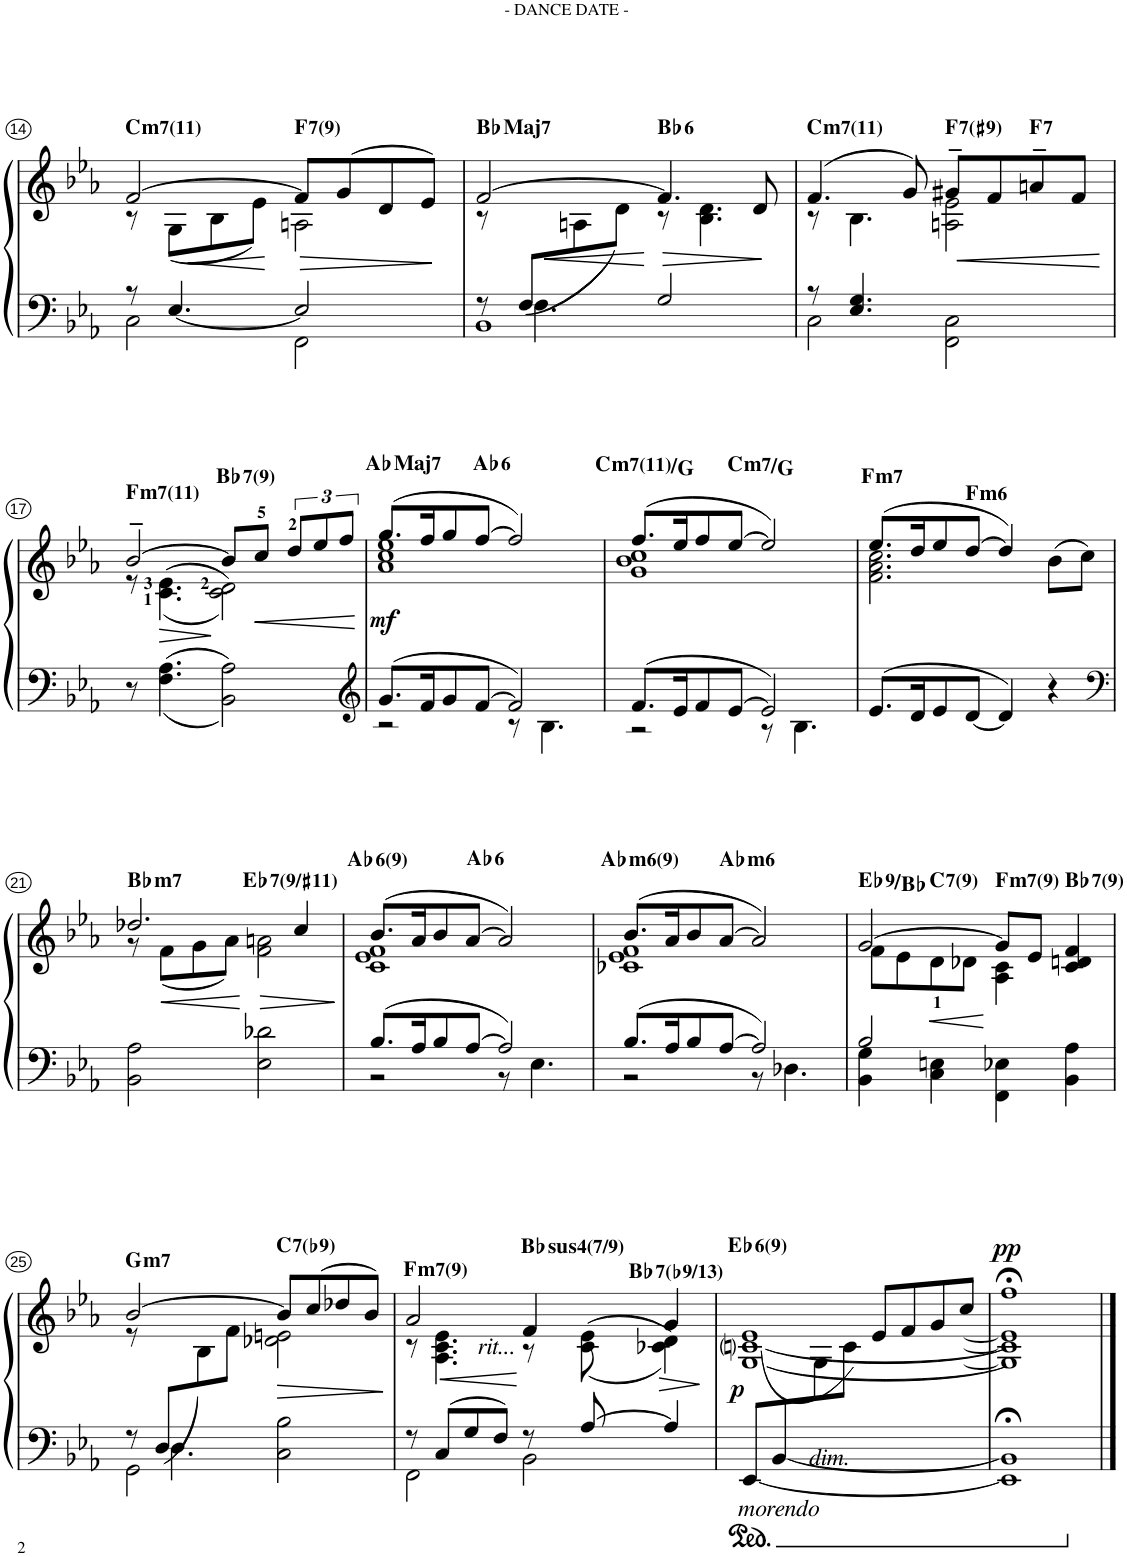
**kern	**kern	**dynam	**harte
*part1	*part1	*part1	*part1
*staff2	*staff1	*staff1/2	*
*I"Piano	*	*	*
*I'Pno.	*	*	*
!!LO:PB:g=z
*clefF4	*clefG2	*	*
*k[b-e-a-]	*k[b-e-a-]	*	*
*M4/4	*M4/4	*	*
=14	=14	=14	=14
*^	*^	*	*
!	!	!	!	!	!LO:H:kt=m7
8r	2C\	[>2f/	8r	.	C:min7(11)
[<4.E-/	.	.	(<8G\L	.	.
.	.	.	8B-\	.	.
.	.	.	8e-\J)	.	.
!	!	!	!	!	!LO:H:kt=7
2E-/]	2FF\	8f/L]	2An\	.	F:7(9)
.	.	(8g/	.	.	.
.	.	8d/	.	.	.
.	.	8e-/J)	.	.	.
=15	=15	=15	=15	=15	=15
*	*^	*	*	*	*
!	!	!	!	!	!	!LO:H:kt=Maj7
8ryy	8r	1BB-	[2f/	8r	.	Bb:maj7
(<8F/L	4.F\	.	.	8ryy	.	.
2.ryy	.	.	.	8An\	.	.
.	.	.	.	8d\J)	.	.
!	!	!	!	!	!	!LO:H:kt=6
.	2G/	.	4.f/]	8r	.	Bb:maj6
.	.	.	.	4.B-\ 4.d\	.	.
.	.	.	8d/	.	.	.
*	*v	*v	*	*	*	*
=16	=16	=16	=16	=16	=16
!	!	!	!	!	!LO:H:kt=m7
8r	2C\	(4.f/	8r	.	C:min7(11)
4.E-/ 4.G/	.	.	4.B-\	.	.
.	.	8g/)	.	.	.
!	!	!	!	!LO:HP:b=2	!LO:H:kt=7
2ryy	2FF\ 2C\	8g#X~/L	2An\ 2e-\	<	F:7(#9)
.	.	8f/	.	.	.
!	!	!	!	!	!LO:H:kt=7
.	.	8an~/	.	.	F:7
.	.	8f/J	.	.	.
*v	*v	*	*	*	*
!!LO:LB:g=z	!!
=17	=17	=17	=17	=17
!	!	!	!	!LO:H:kt=m7
8r	[>2b-~/	8r	.	F:min7(11)
!	!	!	!LO:HP:b=2	!
4.F\ 4.A-\	.	((>4.c\ 4.e-\	>	.
!	!	!	!	!LO:H:kt=7
2BB-\ 2A-\	8b-/L]	2c\ 2d\))	[	Bb:7(9)
!	!	!	!LO:HP:b	!
.	8cc/J	.	<	.
.	12dd/L	.	.	.
.	12ee-/	.	.	.
.	12ff/J	.	.	.
*	*v	*v	*	*
.	.	[	.
=18	=18	=18	=18
*clefG2	*	*	*
*^	*^	*	*
!	!	!	!	!LO:DY:b	!LO:H:kt=Maj7
8.g/L	2r	(>8.gg/L	1a- 1cc 1ee-	mf	Ab:maj7
16f/K	.	16ff/K	.	.	.
8g/	.	8gg/	.	.	.
!	!	!	!	!	!LO:H:kt=6
[>8f/J	.	[>8ff/J	.	.	Ab:maj6
2f/]	8r	2ff/])	.	.	.
.	4.B-\	.	.	.	.
=19	=19	=19	=19	=19	=19
!	!	!	!	!	!LO:H:kt=m7
8.f/L	2r	(>8.ff/L	1g 1b- 1cc	.	C:min7(11)/5
16e-/K	.	16ee-/K	.	.	.
8f/	.	8ff/	.	.	.
!	!	!	!	!	!LO:H:kt=m7
[>8e-/J	.	[>8ee-/J	.	.	C:min7/5
2e-/]	8r	2ee-/])	.	.	.
.	4.B-\	.	.	.	.
=20	=20	=20	=20	=20	=20
!	!	!	!	!	!LO:H:kt=m7
*v	*v	*	*	*	*
8.e-/L	(>8.ee-/L	2.f\ 2.a-\ 2.cc\	.	F:min7
16d/K	16dd/K	.	.	.
8e-/	8ee-/	.	.	.
!	!	!	!	!LO:H:kt=m6
[8d/J	[>8dd/J	.	.	F:min6
4d/]	4dd/])	.	.	.
4r	(8b-\L	4ryy	.	.
.	8cc\J)	.	.	.
!!LO:LB:g=z	!!
=21	=21	=21	=21	=21
*clefF4	*	*	*	*
*^	*	*	*	*
!	!	!	!	!	!LO:H:kt=m7
1ryy	2BB-\ 2A-\	2.dd-X/	8r	.	Bb:min7
.	.	.	(<8f\L	.	.
.	.	.	8g\	.	.
.	.	.	8a-\J)	.	.
!	!	!	!	!LO:HP:b	!LO:H:kt=7
.	2E-\ 2d-X\	.	2f\ 2an\	>	Eb:7(9,#11)
.	.	4cc/	.	.	.
*v	*v	*	*	*	*
*	*v	*v	*	*
.	.	]	.
=22	=22	=22	=22
*^	*^	*	*
!	!	!	!	!	!LO:H:kt=6
8.B-/L	2r	(>8.b-/L	1c 1e- 1f	.	Ab:maj6(9)
16A-/K	.	16a-/K	.	.	.
8B-/	.	8b-/	.	.	.
!	!	!	!	!	!LO:H:kt=6
[>8A-/J	.	[>8a-/J	.	.	Ab:maj6
2A-/]	8r	2a-/])	.	.	.
.	4.E-\	.	.	.	.
=23	=23	=23	=23	=23	=23
!	!	!	!	!	!LO:H:kt=m6
8.B-/L	2r	(>8.b-/L	1c-X 1e- 1f	.	Ab:min6(9)
16A-/K	.	16a-/K	.	.	.
8B-/	.	8b-/	.	.	.
!	!	!	!	!	!LO:H:kt=m6
[>8A-/J	.	[>8a-/J	.	.	Ab:min6
2A-/]	8r	2a-/])	.	.	.
.	4.D-X\	.	.	.	.
=24	=24	=24	=24	=24	=24
!	!	!	!	!	!LO:H:kt=9
2B-/	4BB-\ 4G\	[>2g/	8f\L	.	Eb:9/5
.	.	.	8e-\	.	.
!	!	!	!	!LO:HP:b=2	!LO:H:kt=7
.	4C\ 4En\	.	8d\	<	C:7(9)
.	.	.	8d-X\J	.	.
!	!	!	!	!	!LO:H:kt=m7
2ryy	4FF\ 4E-X\	8g/L]	4A-\ 4c\	]	F:min7(9)
.	.	8e-/J	.	.	.
!	!	!	!	!	!LO:H:kt=7
.	4BB-\ 4A-\	4c/ 4dn/ 4f/	4ryy	.	Bb:7(9)
!!LO:LB:g=z	!!
=25	=25	=25	=25	=25	=25
*	*^	*	*	*	*
!	!	!	!	!	!	!LO:H:kt=m7
8ryy	8r	2GG\	[>2b-/	8r	.	G:min7
(<8D/L	4.D\	.	.	8ryy	.	.
2.ryy	.	.	.	8B-\)	.	.
.	.	.	.	8f\J	.	.
!	!	!	!	!	!LO:HP:b	!LO:H:kt=7
.	2ryy	2C\ 2B-\	8b-/L]	2d-X\ 2en\	>	C:7(b9)
.	.	.	(8cc/	.	.	.
.	.	.	8dd-X/	.	.	.
.	.	.	8b-/J)	.	.	.
*v	*v	*v	*	*	*	*
*	*v	*v	*	*
.	.	[	.
=26	=26	=26	=26
*^	*^	*	*
!	!	!	!	!	!LO:H:kt=m7
8r	2FF\	2a-/	8r	.	F:min7(9)
!	!	!	!LO:TX:b:i:t=rit...	!	!
8C/L	.	.	4.A-\ 4.c\ 4.e-\	.	.
8G/	.	.	.	.	.
8F/J	.	.	.	.	.
!	!	!	!	!	!LO:H:kt=4
8r	2BB-\	4f/	8r	]	Bb:sus4(7,9)
[>8A-/	.	.	(>(8c\ 8e-\	.	.
!	!	!	!	!LO:HP:b	!LO:H:kt=7
4A-/]	.	4g/	4c-X\ 4d\))	>	Bb:7(b9,13)
*v	*v	*	*	*	*
*	*v	*v	*	*
.	.	]	.
=27	=27	=27	=27
*^	*^	*	*
*	*	*	*^	*	*
*	*	*	*	*^	*	*
!	!	!	!	!	!	!LO:DY:a=2	!LO:H:kt=6
1ryy	[<8EE-/L	1ryy	2ryy	([1G [1cni 1e-	4ryy	p	Eb:maj6(9)
.	[<8BB-/	.	.	.	.	.	.
!	!LO:TX:b:i:t=dim.	!	!	!	!	!	!
!	!LO:TX:b:i:t=morendo	!	!	!	!	!	!
.	2.ryy	.	.	.	8G\	.	.
.	.	.	.	.	8c\J)	.	.
.	.	.	8e-/L	.	2ryy	.	.
.	.	.	8f/	.	.	.	.
.	.	.	8g/	.	.	.	.
.	.	.	8cc/J	.	.	.	.
*	*	*	*v	*v	*v	*	*
=28	=28	=28	=28	=28	=28
!	!	!	!	!LO:DY:a	!
1ryy	1EE-];< 1BB-];<	1ff;<	1G] 1c] 1e-	pp	.
*v	*v	*	*	*	*
*	*v	*v	*	*
==	==	==	==
*-	*-	*-	*-
